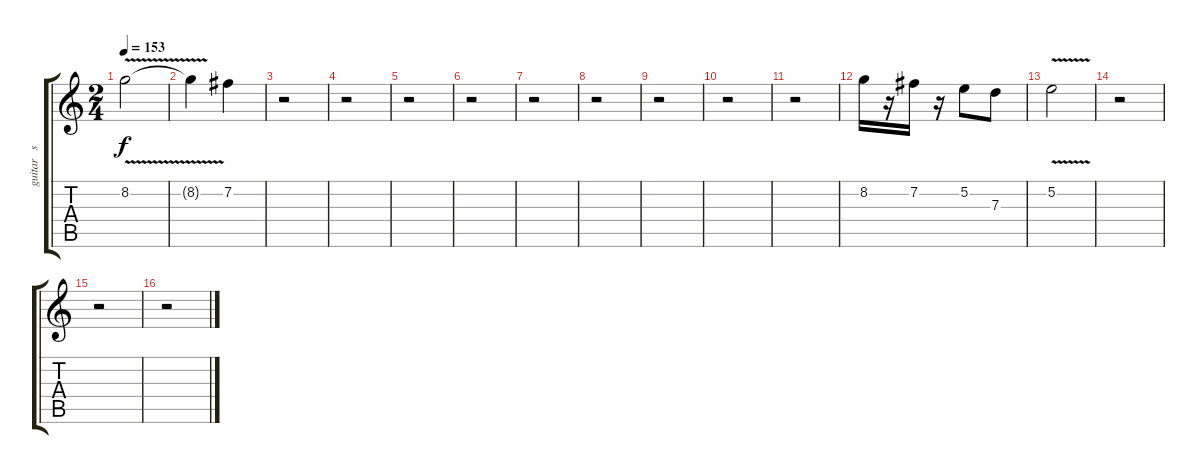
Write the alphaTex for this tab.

\track ("guitar   solo    left" "guitar   s") {instrument overdrivenguitar}
\staff {score tabs}
\tuning (E4 B3 G3 D3 A2 E2) {hide}
\ts (2 4)
\tempo 153
\clef g2
\ks c
8.2{v}.2{dy f} |
8.2{t}.4 7.2.4 |
r.2 |
r.2 |
r.2 |
r.2 |
r.2 |
r.2 |
r.2 |
r.2 |
r.2 |
8.2.16 r.16 7.2.16 r.16 5.2.8 7.3.8 |
5.2{v}.2 |
r.2 |
r.2 |
r.2
